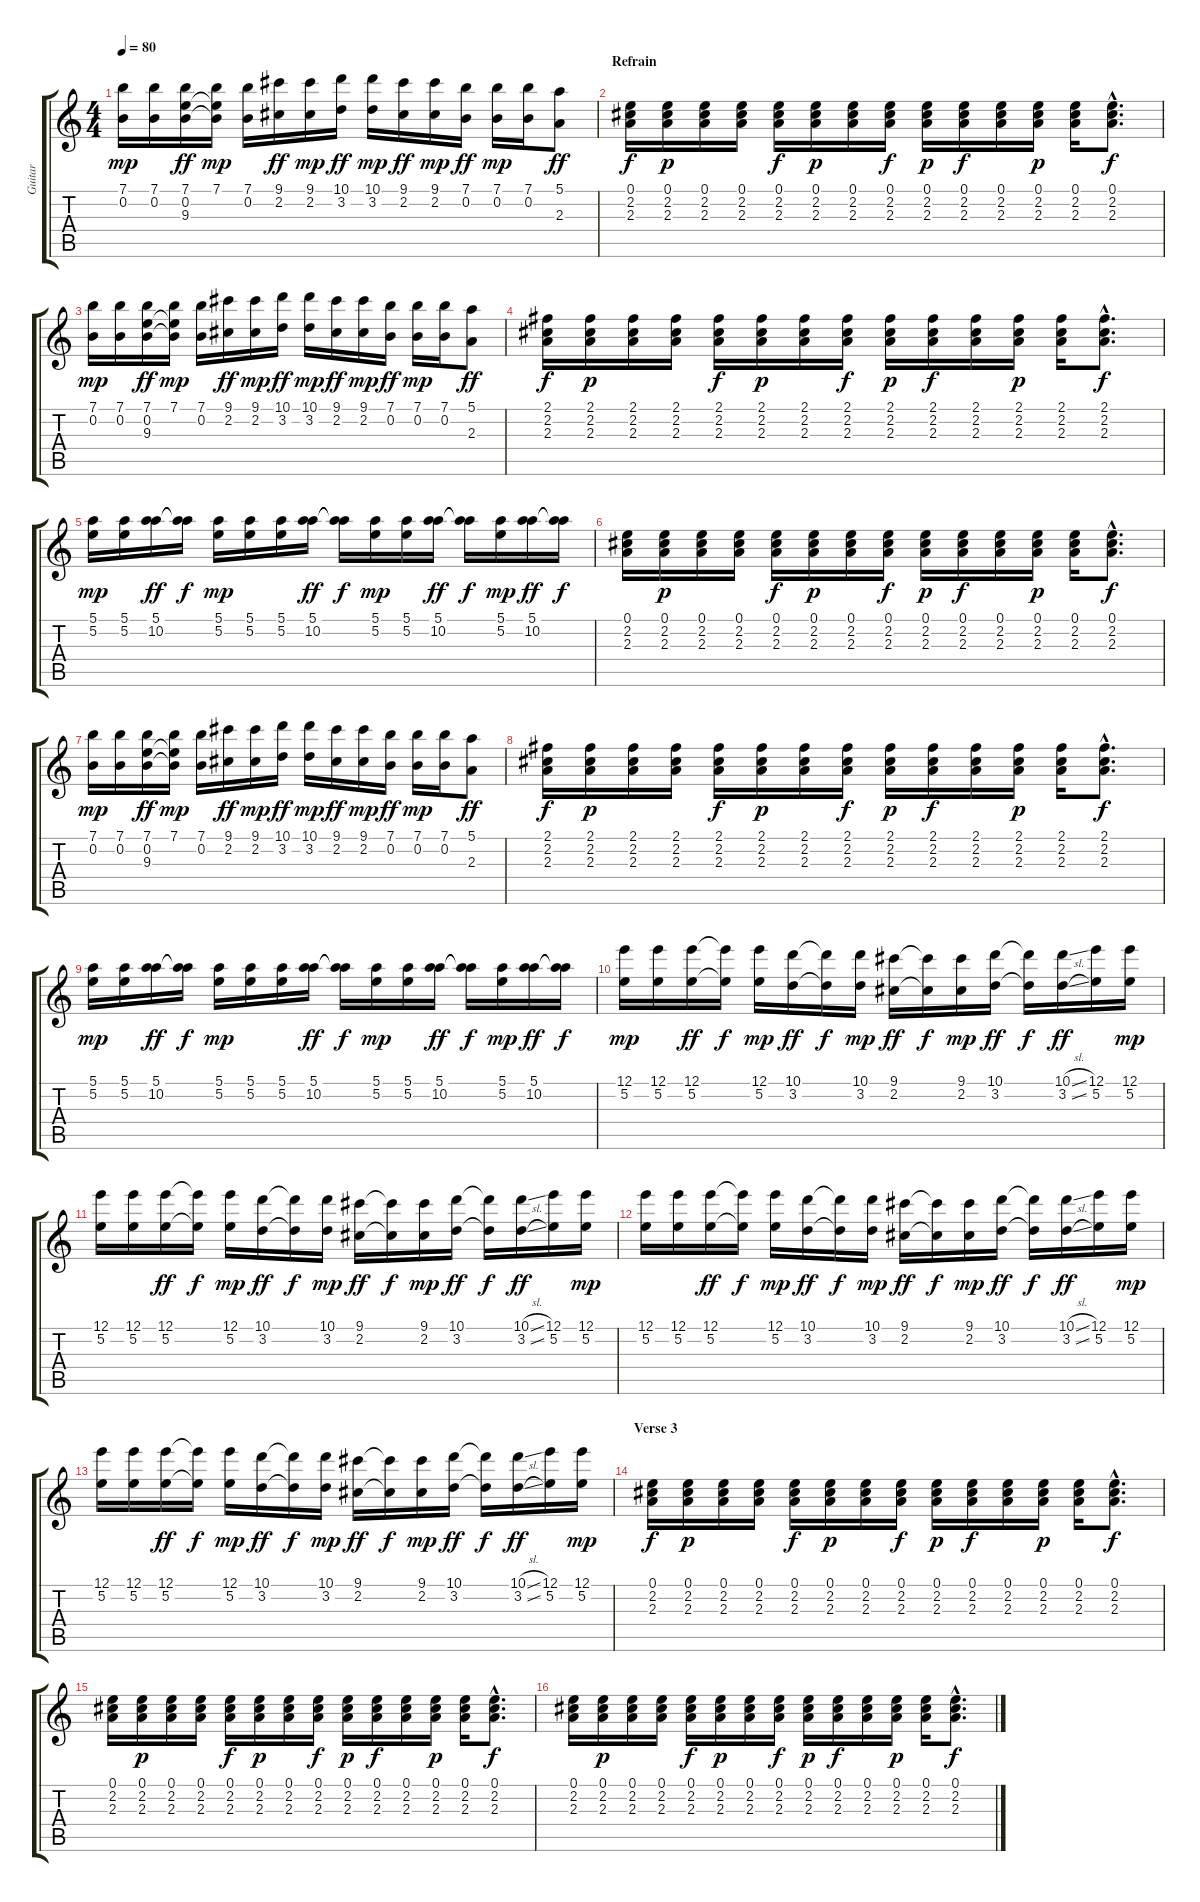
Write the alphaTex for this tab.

\track ("Guitar" "Guitar") {instrument acousticguitarsteel}
\staff {score tabs}
\tuning (E4 B3 G3 D3 A2 E2) {hide}
\ts (4 4)
\tempo 80
\clef g2
\ks c
(7.1 0.2).16{dy mp} (7.1 0.2).16 (7.1 0.2 9.3).16{dy ff} (7.1 0.2{t} 9.3{t}).16{dy mp} (7.1 0.2).16 (9.1 2.2).16{dy ff} (9.1 2.2).16{dy mp} (10.1 3.2).16{dy ff} (10.1 3.2).16{dy mp} (9.1 2.2).16{dy ff} (9.1 2.2).16{dy mp} (7.1 0.2).16{dy ff} (7.1 0.2).16{dy mp} (7.1 0.2).16 (5.1 2.3).8{dy ff} |
\section ("" "Refrain")
(0.1 2.2 2.3).16{dy f} (0.1 2.2 2.3).16{dy p} (0.1 2.2 2.3).16 (0.1 2.2 2.3).16 (0.1 2.2 2.3).16{dy f} (0.1 2.2 2.3).16{dy p} (0.1 2.2 2.3).16 (0.1 2.2 2.3).16{dy f} (0.1 2.2 2.3).16{dy p} (0.1 2.2 2.3).16{dy f} (0.1 2.2 2.3).16 (0.1 2.2 2.3).16{dy p} (0.1 2.2 2.3).16 (0.1{hac} 2.2{hac} 2.3{hac}).8{d dy f} |
(7.1 0.2).16{dy mp} (7.1 0.2).16 (7.1 0.2 9.3).16{dy ff} (7.1 0.2{t} 9.3{t}).16{dy mp} (7.1 0.2).16 (9.1 2.2).16{dy ff} (9.1 2.2).16{dy mp} (10.1 3.2).16{dy ff} (10.1 3.2).16{dy mp} (9.1 2.2).16{dy ff} (9.1 2.2).16{dy mp} (7.1 0.2).16{dy ff} (7.1 0.2).16{dy mp} (7.1 0.2).16 (5.1 2.3).8{dy ff} |
(2.1 2.2 2.3).16{dy f} (2.1 2.2 2.3).16{dy p} (2.1 2.2 2.3).16 (2.1 2.2 2.3).16 (2.1 2.2 2.3).16{dy f} (2.1 2.2 2.3).16{dy p} (2.1 2.2 2.3).16 (2.1 2.2 2.3).16{dy f} (2.1 2.2 2.3).16{dy p} (2.1 2.2 2.3).16{dy f} (2.1 2.2 2.3).16 (2.1 2.2 2.3).16{dy p} (2.1 2.2 2.3).16 (2.1{hac} 2.2{hac} 2.3{hac}).8{d dy f} |
(5.1 5.2).16{dy mp} (5.1 5.2).16 (5.1 10.2).16{dy ff} (5.1{t} 10.2{t}).16{dy f} (5.1 5.2).16{dy mp} (5.1 5.2).16 (5.1 5.2).16 (5.1 10.2).16{dy ff} (5.1{t} 10.2{t}).16{dy f} (5.1 5.2).16{dy mp} (5.1 5.2).16 (5.1 10.2).16{dy ff} (5.1{t} 10.2{t}).16{dy f} (5.1 5.2).16{dy mp} (5.1 10.2).16{dy ff} (5.1{t} 10.2{t}).16{dy f} |
(0.1 2.2 2.3).16 (0.1 2.2 2.3).16{dy p} (0.1 2.2 2.3).16 (0.1 2.2 2.3).16 (0.1 2.2 2.3).16{dy f} (0.1 2.2 2.3).16{dy p} (0.1 2.2 2.3).16 (0.1 2.2 2.3).16{dy f} (0.1 2.2 2.3).16{dy p} (0.1 2.2 2.3).16{dy f} (0.1 2.2 2.3).16 (0.1 2.2 2.3).16{dy p} (0.1 2.2 2.3).16 (0.1{hac} 2.2{hac} 2.3{hac}).8{d dy f} |
(7.1 0.2).16{dy mp} (7.1 0.2).16 (7.1 0.2 9.3).16{dy ff} (7.1 0.2{t} 9.3{t}).16{dy mp} (7.1 0.2).16 (9.1 2.2).16{dy ff} (9.1 2.2).16{dy mp} (10.1 3.2).16{dy ff} (10.1 3.2).16{dy mp} (9.1 2.2).16{dy ff} (9.1 2.2).16{dy mp} (7.1 0.2).16{dy ff} (7.1 0.2).16{dy mp} (7.1 0.2).16 (5.1 2.3).8{dy ff} |
(2.1 2.2 2.3).16{dy f} (2.1 2.2 2.3).16{dy p} (2.1 2.2 2.3).16 (2.1 2.2 2.3).16 (2.1 2.2 2.3).16{dy f} (2.1 2.2 2.3).16{dy p} (2.1 2.2 2.3).16 (2.1 2.2 2.3).16{dy f} (2.1 2.2 2.3).16{dy p} (2.1 2.2 2.3).16{dy f} (2.1 2.2 2.3).16 (2.1 2.2 2.3).16{dy p} (2.1 2.2 2.3).16 (2.1{hac} 2.2{hac} 2.3{hac}).8{d dy f} |
(5.1 5.2).16{dy mp} (5.1 5.2).16 (5.1 10.2).16{dy ff} (5.1{t} 10.2{t}).16{dy f} (5.1 5.2).16{dy mp} (5.1 5.2).16 (5.1 5.2).16 (5.1 10.2).16{dy ff} (5.1{t} 10.2{t}).16{dy f} (5.1 5.2).16{dy mp} (5.1 5.2).16 (5.1 10.2).16{dy ff} (5.1{t} 10.2{t}).16{dy f} (5.1 5.2).16{dy mp} (5.1 10.2).16{dy ff} (5.1{t} 10.2{t}).16{dy f} |
(12.1 5.2).16{dy mp} (12.1 5.2).16 (12.1 5.2).16{dy ff} (12.1{t} 5.2{t}).16{dy f} (12.1 5.2).16{dy mp} (10.1 3.2).16{dy ff} (10.1{t} 3.2{t}).16{dy f} (10.1 3.2).16{dy mp} (9.1 2.2).16{dy ff} (9.1{t} 2.2{t}).16{dy f} (9.1 2.2).16{dy mp} (10.1 3.2).16{dy ff} (10.1{t} 3.2{t}).16{dy f} (10.1{sl} 3.2{sl}).16{dy ff} (12.1 5.2).16 (12.1 5.2).16{dy mp} |
(12.1 5.2).16 (12.1 5.2).16 (12.1 5.2).16{dy ff} (12.1{t} 5.2{t}).16{dy f} (12.1 5.2).16{dy mp} (10.1 3.2).16{dy ff} (10.1{t} 3.2{t}).16{dy f} (10.1 3.2).16{dy mp} (9.1 2.2).16{dy ff} (9.1{t} 2.2{t}).16{dy f} (9.1 2.2).16{dy mp} (10.1 3.2).16{dy ff} (10.1{t} 3.2{t}).16{dy f} (10.1{sl} 3.2{sl}).16{dy ff} (12.1 5.2).16 (12.1 5.2).16{dy mp} |
(12.1 5.2).16 (12.1 5.2).16 (12.1 5.2).16{dy ff} (12.1{t} 5.2{t}).16{dy f} (12.1 5.2).16{dy mp} (10.1 3.2).16{dy ff} (10.1{t} 3.2{t}).16{dy f} (10.1 3.2).16{dy mp} (9.1 2.2).16{dy ff} (9.1{t} 2.2{t}).16{dy f} (9.1 2.2).16{dy mp} (10.1 3.2).16{dy ff} (10.1{t} 3.2{t}).16{dy f} (10.1{sl} 3.2{sl}).16{dy ff} (12.1 5.2).16 (12.1 5.2).16{dy mp} |
(12.1 5.2).16 (12.1 5.2).16 (12.1 5.2).16{dy ff} (12.1{t} 5.2{t}).16{dy f} (12.1 5.2).16{dy mp} (10.1 3.2).16{dy ff} (10.1{t} 3.2{t}).16{dy f} (10.1 3.2).16{dy mp} (9.1 2.2).16{dy ff} (9.1{t} 2.2{t}).16{dy f} (9.1 2.2).16{dy mp} (10.1 3.2).16{dy ff} (10.1{t} 3.2{t}).16{dy f} (10.1{sl} 3.2{sl}).16{dy ff} (12.1 5.2).16 (12.1 5.2).16{dy mp} |
\section ("" "Verse 3")
(0.1 2.2 2.3).16{dy f} (0.1 2.2 2.3).16{dy p} (0.1 2.2 2.3).16 (0.1 2.2 2.3).16 (0.1 2.2 2.3).16{dy f} (0.1 2.2 2.3).16{dy p} (0.1 2.2 2.3).16 (0.1 2.2 2.3).16{dy f} (0.1 2.2 2.3).16{dy p} (0.1 2.2 2.3).16{dy f} (0.1 2.2 2.3).16 (0.1 2.2 2.3).16{dy p} (0.1 2.2 2.3).16 (0.1{hac} 2.2{hac} 2.3{hac}).8{d dy f} |
(0.1 2.2 2.3).16 (0.1 2.2 2.3).16{dy p} (0.1 2.2 2.3).16 (0.1 2.2 2.3).16 (0.1 2.2 2.3).16{dy f} (0.1 2.2 2.3).16{dy p} (0.1 2.2 2.3).16 (0.1 2.2 2.3).16{dy f} (0.1 2.2 2.3).16{dy p} (0.1 2.2 2.3).16{dy f} (0.1 2.2 2.3).16 (0.1 2.2 2.3).16{dy p} (0.1 2.2 2.3).16 (0.1{hac} 2.2{hac} 2.3{hac}).8{d dy f} |
(0.1 2.2 2.3).16 (0.1 2.2 2.3).16{dy p} (0.1 2.2 2.3).16 (0.1 2.2 2.3).16 (0.1 2.2 2.3).16{dy f} (0.1 2.2 2.3).16{dy p} (0.1 2.2 2.3).16 (0.1 2.2 2.3).16{dy f} (0.1 2.2 2.3).16{dy p} (0.1 2.2 2.3).16{dy f} (0.1 2.2 2.3).16 (0.1 2.2 2.3).16{dy p} (0.1 2.2 2.3).16 (0.1{hac} 2.2{hac} 2.3{hac}).8{d dy f}
